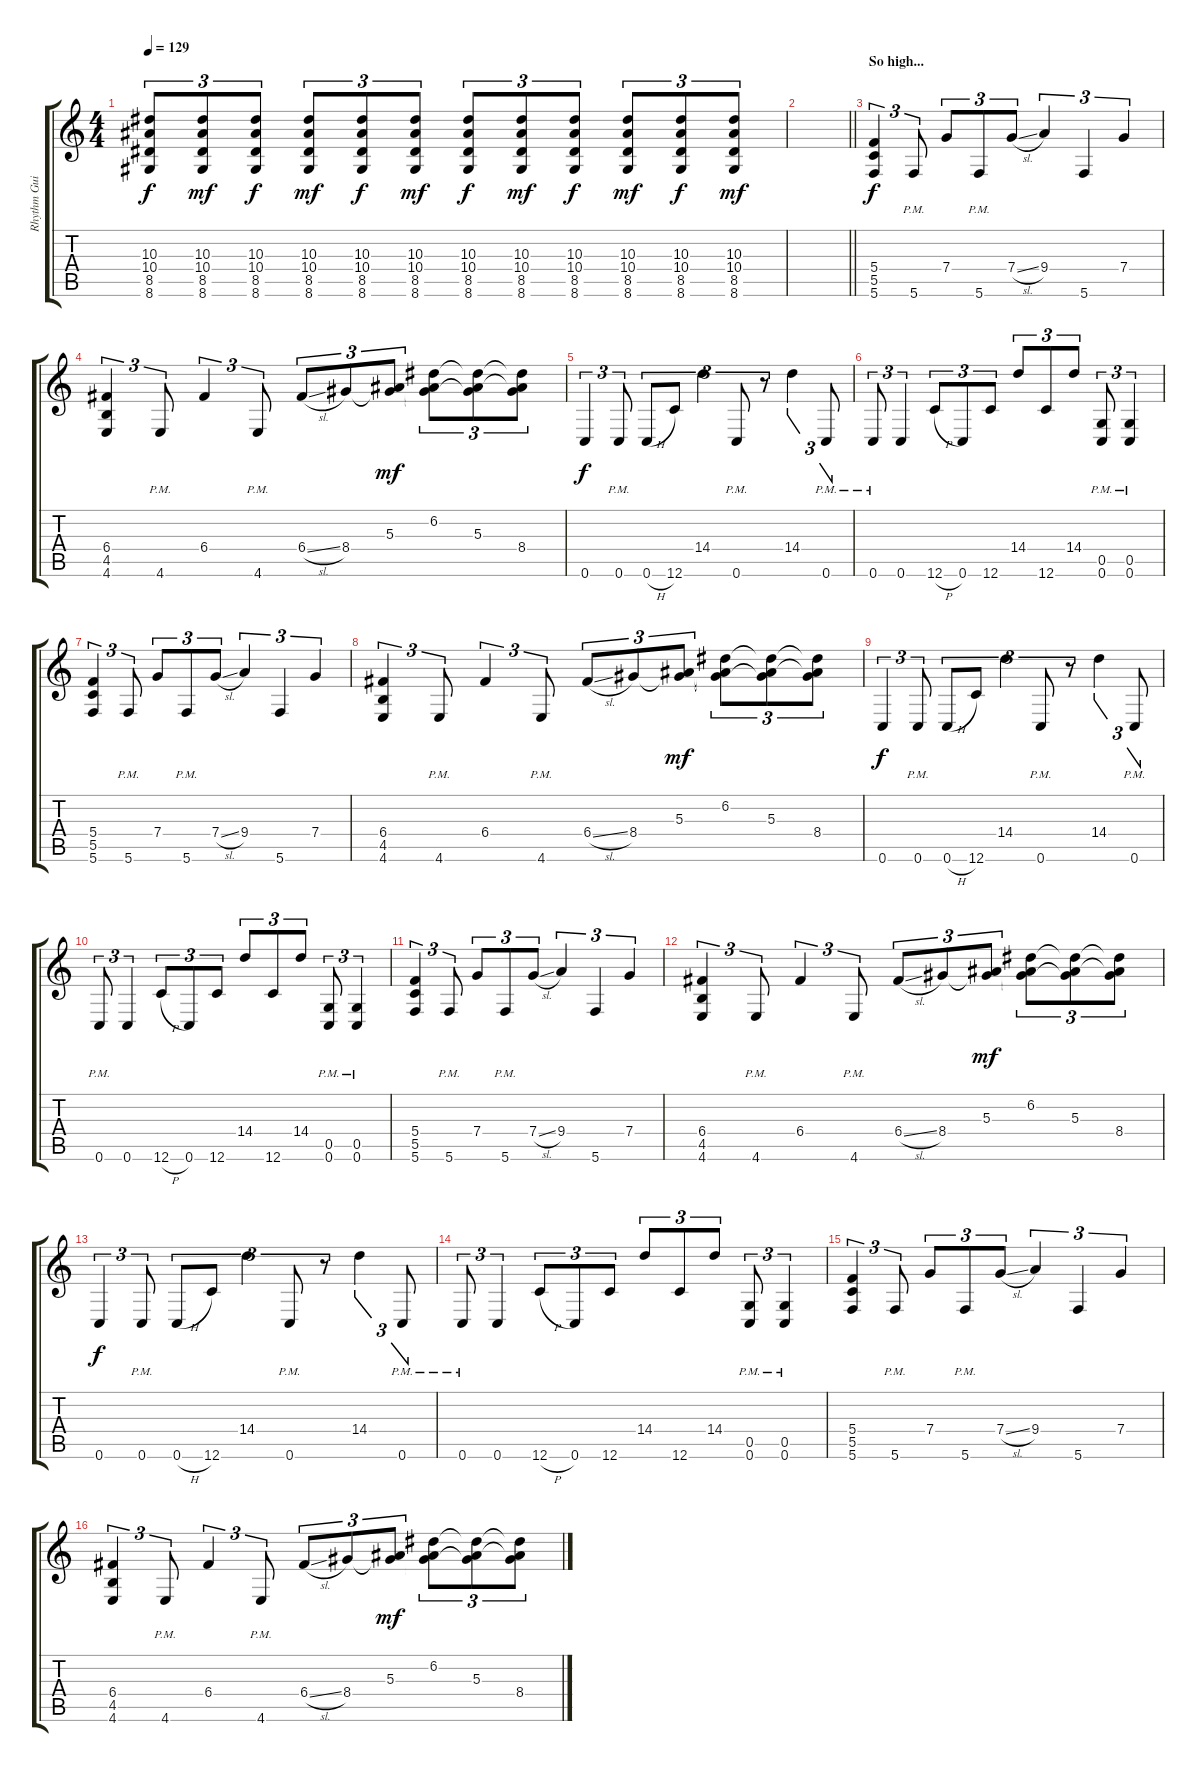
\track ("Rhythm Guitar L" "Rhythm Gui") {instrument distortionguitar}
\staff {score tabs}
\tuning (D4 A3 F3 C3 G2 C2) {hide}
\ts (4 4)
\tempo 129
\clef g2
\ks c
(10.3 10.4 8.5 8.6).8{tu (3 2) dy f} (10.3 10.4 8.5 8.6).8{tu (3 2) dy mf} (10.3 10.4 8.5 8.6).8{tu (3 2) dy f} (10.3 10.4 8.5 8.6).8{tu (3 2) dy mf} (10.3 10.4 8.5 8.6).8{tu (3 2) dy f} (10.3 10.4 8.5 8.6).8{tu (3 2) dy mf} (10.3 10.4 8.5 8.6).8{tu (3 2) dy f} (10.3 10.4 8.5 8.6).8{tu (3 2) dy mf} (10.3 10.4 8.5 8.6).8{tu (3 2) dy f} (10.3 10.4 8.5 8.6).8{tu (3 2) dy mf} (10.3 10.4 8.5 8.6).8{tu (3 2) dy f} (10.3 10.4 8.5 8.6).8{tu (3 2) dy mf} |
\barLineRight lightlight
|
\section ("" "So high...")
(5.4 5.5 5.6).4{tu (3 2) dy f volume 13} 5.6{pm}.8{tu (3 2)} 7.4.8{tu (3 2)} 5.6{pm}.8{tu (3 2)} 7.4{sl}.8{tu (3 2)} 9.4.4{tu (3 2)} 5.6.4{tu (3 2)} 7.4.4{tu (3 2)} |
(6.4 4.5 4.6).4{tu (3 2)} 4.6{pm}.8{tu (3 2)} 6.4.4{tu (3 2)} 4.6{pm}.8{tu (3 2)} 6.4{sl}.8{tu (3 2)} 8.4.8{tu (3 2)} (5.3 8.4{t}).8{tu (3 2) dy mf} (6.2 5.3{t} 8.4{t}).8{tu (3 2)} (6.2{t} 5.3 8.4{t}).8{tu (3 2)} (6.2{t} 5.3{t} 8.4).8{tu (3 2)} |
0.6.4{tu (3 2) dy f} 0.6{pm}.8{tu (3 2)} 0.6{h}.8{tu (3 2)} 12.6.8{tu (3 2)} 14.4.4{tu (3 2)} 0.6{pm}.8{tu (3 2)} r.8{tu (3 2)} 14.4.4{tu (3 2)} 0.6{pm}.8{tu (3 2)} |
0.6{pm}.8{tu (3 2)} 0.6.4{tu (3 2)} 12.6{h}.8{tu (3 2)} 0.6.8{tu (3 2)} 12.6.8{tu (3 2)} 14.4.8{tu (3 2)} 12.6.8{tu (3 2)} 14.4.8{tu (3 2)} (0.5{pm} 0.6{pm}).8{tu (3 2)} (0.5{pm} 0.6{pm}).4{tu (3 2)} |
(5.4 5.5 5.6).4{tu (3 2)} 5.6{pm}.8{tu (3 2)} 7.4.8{tu (3 2)} 5.6{pm}.8{tu (3 2)} 7.4{sl}.8{tu (3 2)} 9.4.4{tu (3 2)} 5.6.4{tu (3 2)} 7.4.4{tu (3 2)} |
(6.4 4.5 4.6).4{tu (3 2)} 4.6{pm}.8{tu (3 2)} 6.4.4{tu (3 2)} 4.6{pm}.8{tu (3 2)} 6.4{sl}.8{tu (3 2)} 8.4.8{tu (3 2)} (5.3 8.4{t}).8{tu (3 2) dy mf} (6.2 5.3{t} 8.4{t}).8{tu (3 2)} (6.2{t} 5.3 8.4{t}).8{tu (3 2)} (6.2{t} 5.3{t} 8.4).8{tu (3 2)} |
0.6.4{tu (3 2) dy f} 0.6{pm}.8{tu (3 2)} 0.6{h}.8{tu (3 2)} 12.6.8{tu (3 2)} 14.4.4{tu (3 2)} 0.6{pm}.8{tu (3 2)} r.8{tu (3 2)} 14.4.4{tu (3 2)} 0.6{pm}.8{tu (3 2)} |
0.6{pm}.8{tu (3 2)} 0.6.4{tu (3 2)} 12.6{h}.8{tu (3 2)} 0.6.8{tu (3 2)} 12.6.8{tu (3 2)} 14.4.8{tu (3 2)} 12.6.8{tu (3 2)} 14.4.8{tu (3 2)} (0.5{pm} 0.6{pm}).8{tu (3 2)} (0.5{pm} 0.6{pm}).4{tu (3 2)} |
(5.4 5.5 5.6).4{tu (3 2)} 5.6{pm}.8{tu (3 2)} 7.4.8{tu (3 2)} 5.6{pm}.8{tu (3 2)} 7.4{sl}.8{tu (3 2)} 9.4.4{tu (3 2)} 5.6.4{tu (3 2)} 7.4.4{tu (3 2)} |
(6.4 4.5 4.6).4{tu (3 2)} 4.6{pm}.8{tu (3 2)} 6.4.4{tu (3 2)} 4.6{pm}.8{tu (3 2)} 6.4{sl}.8{tu (3 2)} 8.4.8{tu (3 2)} (5.3 8.4{t}).8{tu (3 2) dy mf} (6.2 5.3{t} 8.4{t}).8{tu (3 2)} (6.2{t} 5.3 8.4{t}).8{tu (3 2)} (6.2{t} 5.3{t} 8.4).8{tu (3 2)} |
0.6.4{tu (3 2) dy f} 0.6{pm}.8{tu (3 2)} 0.6{h}.8{tu (3 2)} 12.6.8{tu (3 2)} 14.4.4{tu (3 2)} 0.6{pm}.8{tu (3 2)} r.8{tu (3 2)} 14.4.4{tu (3 2)} 0.6{pm}.8{tu (3 2)} |
0.6{pm}.8{tu (3 2)} 0.6.4{tu (3 2)} 12.6{h}.8{tu (3 2)} 0.6.8{tu (3 2)} 12.6.8{tu (3 2)} 14.4.8{tu (3 2)} 12.6.8{tu (3 2)} 14.4.8{tu (3 2)} (0.5{pm} 0.6{pm}).8{tu (3 2)} (0.5{pm} 0.6{pm}).4{tu (3 2)} |
(5.4 5.5 5.6).4{tu (3 2)} 5.6{pm}.8{tu (3 2)} 7.4.8{tu (3 2)} 5.6{pm}.8{tu (3 2)} 7.4{sl}.8{tu (3 2)} 9.4.4{tu (3 2)} 5.6.4{tu (3 2)} 7.4.4{tu (3 2)} |
(6.4 4.5 4.6).4{tu (3 2)} 4.6{pm}.8{tu (3 2)} 6.4.4{tu (3 2)} 4.6{pm}.8{tu (3 2)} 6.4{sl}.8{tu (3 2)} 8.4.8{tu (3 2)} (5.3 8.4{t}).8{tu (3 2) dy mf} (6.2 5.3{t} 8.4{t}).8{tu (3 2)} (6.2{t} 5.3 8.4{t}).8{tu (3 2)} (6.2{t} 5.3{t} 8.4).8{tu (3 2)}
